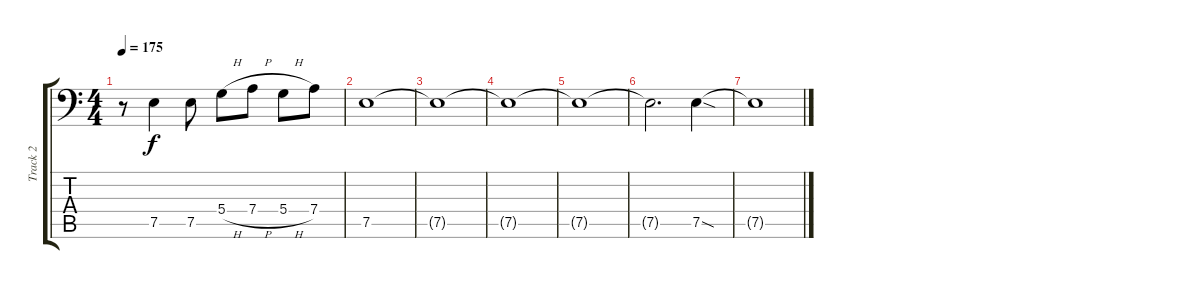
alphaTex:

\track ("Track 2" "Track 2") {instrument electricbassfinger}
\staff {score tabs}
\tuning (E3 B2 G2 D2 A1 E1) {hide}
\ts (4 4)
\tempo 175
\clef f4
\ks c
r.8{dy f} 7.5.4 7.5.8 5.4{h}.8 7.4{h}.8 5.4{h}.8 7.4.8 |
7.5.1 |
7.5{t}.1 |
7.5{t}.1 |
7.5{t}.1 |
7.5{t}.2{d} 7.5{sod}.4 |
7.5{t}.1
